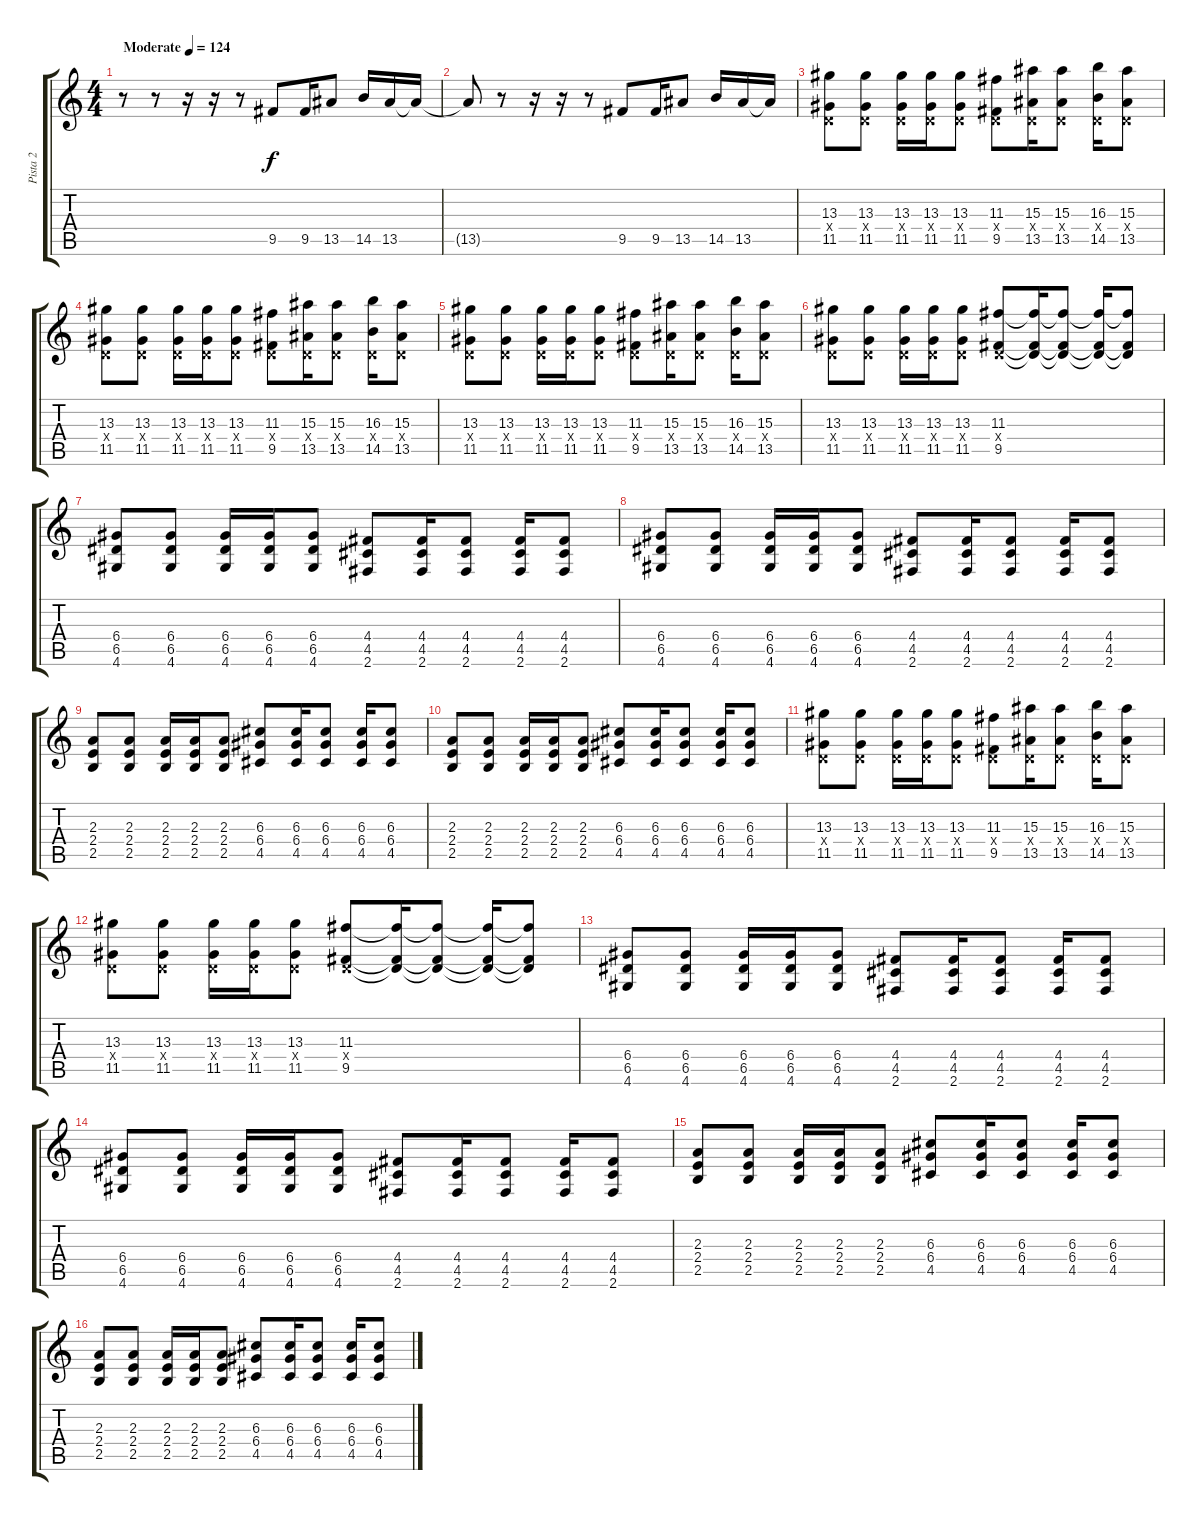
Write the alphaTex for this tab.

\track ("Pista 2" "Pista 2") {instrument electricguitarjazz}
\staff {score tabs}
\tuning (E4 B3 G3 D3 A2 E2) {hide}
\ts (4 4)
\tempo (124 "Moderate")
\clef g2
\ks c
r.8{dy f instrument electricguitarjazz} r.8 r.16 r.16 r.8 9.5.8 9.5.16 13.5.8 14.5.16 13.5.16 13.5{t}.16 |
13.5{t}.8 r.8 r.16 r.16 r.8 9.5.8 9.5.16 13.5.8 14.5.16 13.5.16 13.5{t}.16 |
(13.3 0.4{x} 11.5).8{instrument overdrivenguitar} (13.3 0.4{x} 11.5).8 (13.3 0.4{x} 11.5).16 (13.3 0.4{x} 11.5).16 (13.3 0.4{x} 11.5).8 (11.3 0.4{x} 9.5).8 (15.3 0.4{x} 13.5).16 (15.3 0.4{x} 13.5).8 (16.3 0.4{x} 14.5).16 (15.3 0.4{x} 13.5).8 |
(13.3 0.4{x} 11.5).8 (13.3 0.4{x} 11.5).8 (13.3 0.4{x} 11.5).16 (13.3 0.4{x} 11.5).16 (13.3 0.4{x} 11.5).8 (11.3 0.4{x} 9.5).8 (15.3 0.4{x} 13.5).16 (15.3 0.4{x} 13.5).8 (16.3 0.4{x} 14.5).16 (15.3 0.4{x} 13.5).8 |
(13.3 0.4{x} 11.5).8 (13.3 0.4{x} 11.5).8 (13.3 0.4{x} 11.5).16 (13.3 0.4{x} 11.5).16 (13.3 0.4{x} 11.5).8 (11.3 0.4{x} 9.5).8 (15.3 0.4{x} 13.5).16 (15.3 0.4{x} 13.5).8 (16.3 0.4{x} 14.5).16 (15.3 0.4{x} 13.5).8 |
(13.3 0.4{x} 11.5).8 (13.3 0.4{x} 11.5).8 (13.3 0.4{x} 11.5).16 (13.3 0.4{x} 11.5).16 (13.3 0.4{x} 11.5).8 (11.3 0.4{x} 9.5).8 (11.3{t} 0.4{t} 9.5{t}).16 (11.3{t} 0.4{t} 9.5{t}).8 (11.3{t} 0.4{t} 9.5{t}).16 (11.3{t} 0.4{t} 9.5{t}).8 |
(6.4 6.5 4.6).8 (6.4 6.5 4.6).8 (6.4 6.5 4.6).16 (6.4 6.5 4.6).16 (6.4 6.5 4.6).8 (4.4 4.5 2.6).8 (4.4 4.5 2.6).16 (4.4 4.5 2.6).8 (4.4 4.5 2.6).16 (4.4 4.5 2.6).8 |
(6.4 6.5 4.6).8 (6.4 6.5 4.6).8 (6.4 6.5 4.6).16 (6.4 6.5 4.6).16 (6.4 6.5 4.6).8 (4.4 4.5 2.6).8 (4.4 4.5 2.6).16 (4.4 4.5 2.6).8 (4.4 4.5 2.6).16 (4.4 4.5 2.6).8 |
(2.3 2.4 2.5).8 (2.3 2.4 2.5).8 (2.3 2.4 2.5).16 (2.3 2.4 2.5).16 (2.3 2.4 2.5).8 (6.3 6.4 4.5).8 (6.3 6.4 4.5).16 (6.3 6.4 4.5).8 (6.3 6.4 4.5).16 (6.3 6.4 4.5).8 |
(2.3 2.4 2.5).8 (2.3 2.4 2.5).8 (2.3 2.4 2.5).16 (2.3 2.4 2.5).16 (2.3 2.4 2.5).8 (6.3 6.4 4.5).8 (6.3 6.4 4.5).16 (6.3 6.4 4.5).8 (6.3 6.4 4.5).16 (6.3 6.4 4.5).8 |
(13.3 0.4{x} 11.5).8 (13.3 0.4{x} 11.5).8 (13.3 0.4{x} 11.5).16 (13.3 0.4{x} 11.5).16 (13.3 0.4{x} 11.5).8 (11.3 0.4{x} 9.5).8 (15.3 0.4{x} 13.5).16 (15.3 0.4{x} 13.5).8 (16.3 0.4{x} 14.5).16 (15.3 0.4{x} 13.5).8 |
(13.3 0.4{x} 11.5).8 (13.3 0.4{x} 11.5).8 (13.3 0.4{x} 11.5).16 (13.3 0.4{x} 11.5).16 (13.3 0.4{x} 11.5).8 (11.3 0.4{x} 9.5).8 (11.3{t} 0.4{t} 9.5{t}).16 (11.3{t} 0.4{t} 9.5{t}).8 (11.3{t} 0.4{t} 9.5{t}).16 (11.3{t} 0.4{t} 9.5{t}).8 |
(6.4 6.5 4.6).8 (6.4 6.5 4.6).8 (6.4 6.5 4.6).16 (6.4 6.5 4.6).16 (6.4 6.5 4.6).8 (4.4 4.5 2.6).8 (4.4 4.5 2.6).16 (4.4 4.5 2.6).8 (4.4 4.5 2.6).16 (4.4 4.5 2.6).8 |
(6.4 6.5 4.6).8 (6.4 6.5 4.6).8 (6.4 6.5 4.6).16 (6.4 6.5 4.6).16 (6.4 6.5 4.6).8 (4.4 4.5 2.6).8 (4.4 4.5 2.6).16 (4.4 4.5 2.6).8 (4.4 4.5 2.6).16 (4.4 4.5 2.6).8 |
(2.3 2.4 2.5).8 (2.3 2.4 2.5).8 (2.3 2.4 2.5).16 (2.3 2.4 2.5).16 (2.3 2.4 2.5).8 (6.3 6.4 4.5).8 (6.3 6.4 4.5).16 (6.3 6.4 4.5).8 (6.3 6.4 4.5).16 (6.3 6.4 4.5).8 |
(2.3 2.4 2.5).8 (2.3 2.4 2.5).8 (2.3 2.4 2.5).16 (2.3 2.4 2.5).16 (2.3 2.4 2.5).8 (6.3 6.4 4.5).8 (6.3 6.4 4.5).16 (6.3 6.4 4.5).8 (6.3 6.4 4.5).16 (6.3 6.4 4.5).8
